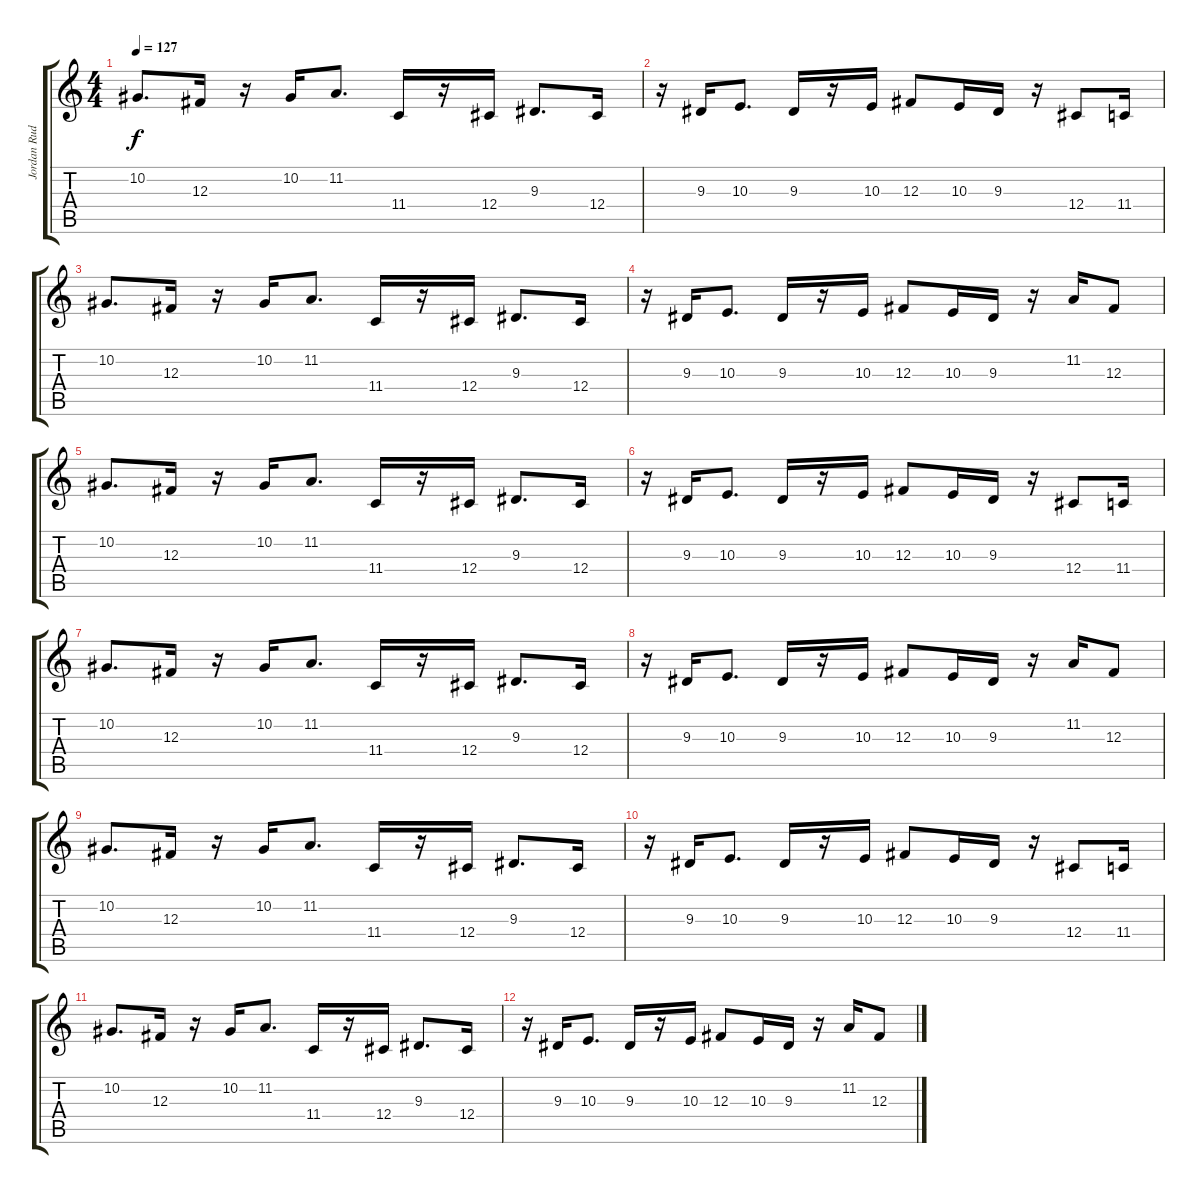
\track ("Jordan Rudess Keyboards1" "Jordan Rud") {instrument lead2sawtooth}
\staff {score tabs}
\tuning (Eb4 Bb3 Gb3 Db3 Ab2 Eb2) {hide}
\ts (4 4)
\tempo 127
\clef g2
\ks c
10.2.8{d dy f} 12.3.16 r.16 10.2.16 11.2.8{d} 11.4.16 r.16 12.4.16 9.3.8{d} 12.4.16 |
r.16 9.3.16 10.3.8{d} 9.3.16 r.16 10.3.16 12.3.8 10.3.16 9.3.16 r.16 12.4.8 11.4.16 |
10.2.8{d} 12.3.16 r.16 10.2.16 11.2.8{d} 11.4.16 r.16 12.4.16 9.3.8{d} 12.4.16 |
r.16 9.3.16 10.3.8{d} 9.3.16 r.16 10.3.16 12.3.8 10.3.16 9.3.16 r.16 11.2.16 12.3.8 |
10.2.8{d} 12.3.16 r.16 10.2.16 11.2.8{d} 11.4.16 r.16 12.4.16 9.3.8{d} 12.4.16 |
r.16 9.3.16 10.3.8{d} 9.3.16 r.16 10.3.16 12.3.8 10.3.16 9.3.16 r.16 12.4.8 11.4.16 |
10.2.8{d} 12.3.16 r.16 10.2.16 11.2.8{d} 11.4.16 r.16 12.4.16 9.3.8{d} 12.4.16 |
r.16 9.3.16 10.3.8{d} 9.3.16 r.16 10.3.16 12.3.8 10.3.16 9.3.16 r.16 11.2.16 12.3.8 |
10.2.8{d} 12.3.16 r.16 10.2.16 11.2.8{d} 11.4.16 r.16 12.4.16 9.3.8{d} 12.4.16 |
r.16 9.3.16 10.3.8{d} 9.3.16 r.16 10.3.16 12.3.8 10.3.16 9.3.16 r.16 12.4.8 11.4.16 |
10.2.8{d} 12.3.16 r.16 10.2.16 11.2.8{d} 11.4.16 r.16 12.4.16 9.3.8{d} 12.4.16 |
r.16 9.3.16 10.3.8{d} 9.3.16 r.16 10.3.16 12.3.8 10.3.16 9.3.16 r.16 11.2.16 12.3.8
